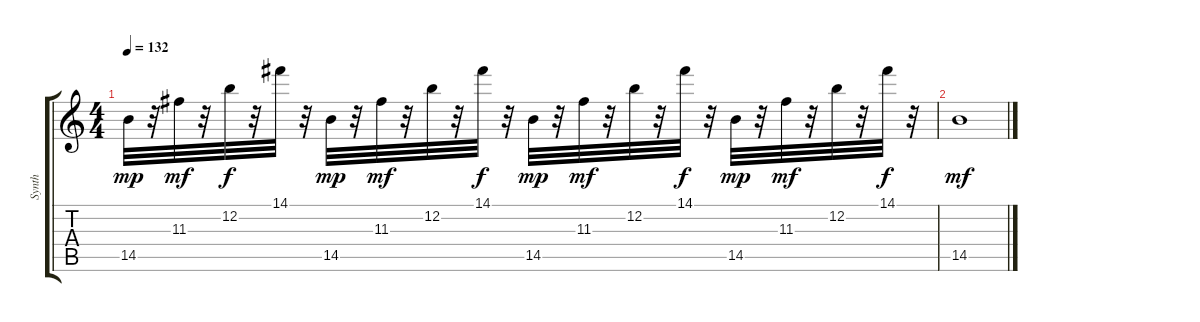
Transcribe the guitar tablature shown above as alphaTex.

\track ("Synth" "Synth") {instrument electricbasspick}
\staff {score tabs}
\tuning (E4 B3 G3 D3 A2 E2) {hide}
\ts (4 4)
\tempo 132
\clef g2
\ks c
14.5.32{dy mp} r.32 11.3.32{dy mf} r.32 12.2.32{dy f} r.32 14.1.32 r.32 14.5.32{dy mp} r.32 11.3.32{dy mf} r.32 12.2.32 r.32 14.1.32{dy f} r.32 14.5.32{dy mp} r.32 11.3.32{dy mf} r.32 12.2.32 r.32 14.1.32{dy f} r.32 14.5.32{dy mp} r.32 11.3.32{dy mf} r.32 12.2.32 r.32 14.1.32{dy f} r.32 |
14.5.1{dy mf}
